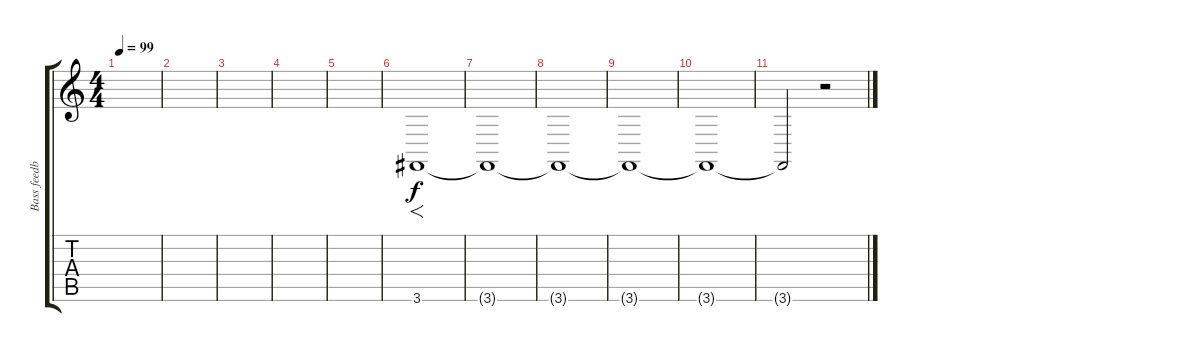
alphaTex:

\track ("Bass feedback" "Bass feedb") {instrument whistle}
\staff {score tabs}
\tuning (Eb4 Bb3 Gb3 Db3 Ab2 Eb2) {hide}
\ts (4 4)
\tempo 99
\clef g2
\ks c
|
|
|
|
|
3.6.1{f} |
3.6{t}.1{dy f} |
3.6{t}.1 |
3.6{t}.1 |
3.6{t}.1 |
3.6{t}.2 r.2
